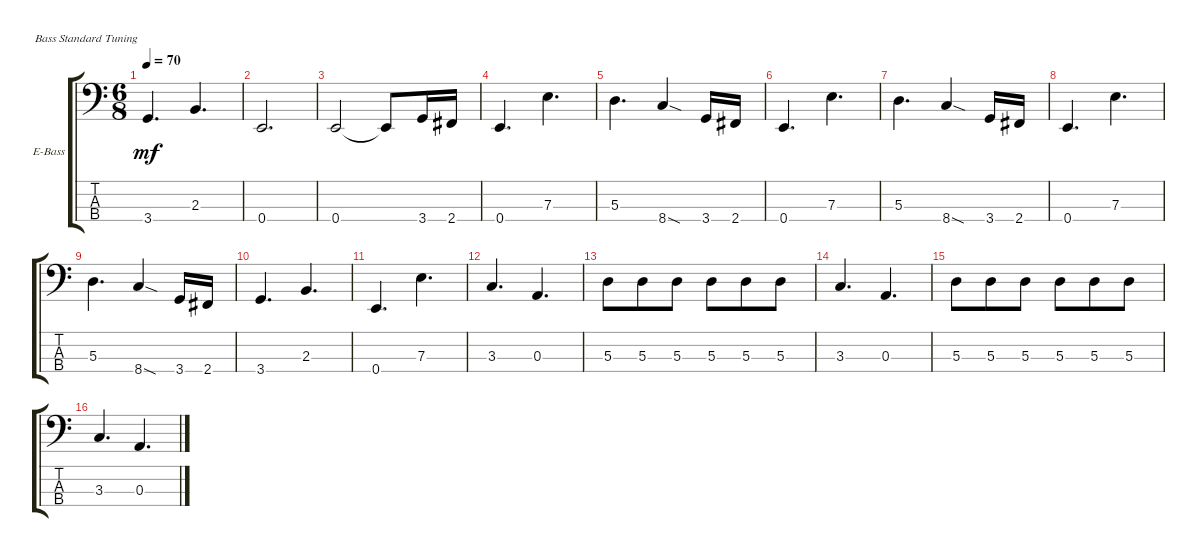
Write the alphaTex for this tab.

\defaultSystemsLayout 4
\bracketExtendMode groupsimilarinstruments
\firstSystemTrackNameOrientation horizontal
\otherSystemsTrackNameOrientation horizontal
\track ("Electric Bass" "E-Bass") {instrument electricbassfinger}
\staff {score tabs}
\tuning (G2 D2 A1 E1)
\ts (6 8)
\tempo 70
\clef f4
\scale
0.333333
\ks c
3.4.4{d dy mf} 2.3.4{d} |
\scale
0.333333 0.4.2{d} |
\scale
0.333333 0.4.2 0.4{t}.8 3.4.16 2.4.16 |
\scale
0.333333 0.4.4{d} 7.3.4{d} |
\scale
0.333333 5.3.4{d} 8.4{sod}.4 3.4.16 2.4.16 |
\scale
0.333333 0.4.4{d} 7.3.4{d} |
\scale
0.333333 5.3.4{d} 8.4{sod}.4 3.4.16 2.4.16 |
\scale
0.333333 0.4.4{d} 7.3.4{d} |
\scale
0.333333 5.3.4{d} 8.4{sod}.4 3.4.16 2.4.16 |
\scale
0.333333 3.4.4{d} 2.3.4{d} |
\scale
0.333333 0.4.4{d} 7.3.4{d} |
\scale
0.333333 3.3.4{d} 0.3.4{d} |
\scale
0.333333 5.3.8 5.3.8 5.3.8 5.3.8 5.3.8 5.3.8 |
\scale
0.333333 3.3.4{d} 0.3.4{d} |
\scale
0.333333 5.3.8 5.3.8 5.3.8 5.3.8 5.3.8 5.3.8 |
\scale
0.333333 3.3.4{d} 0.3.4{d}
